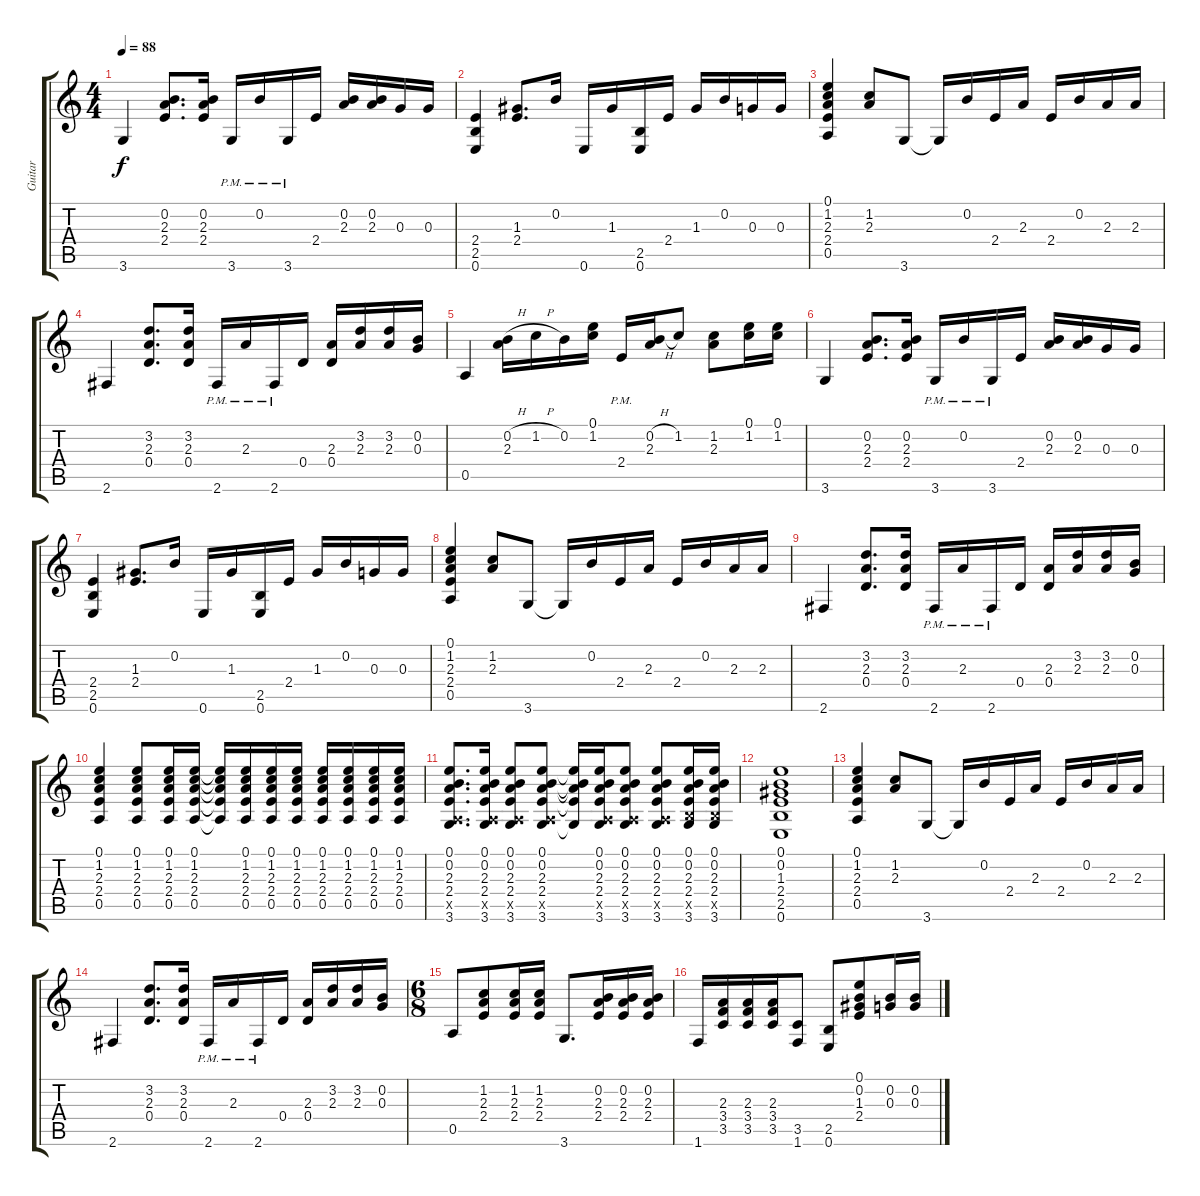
\track ("Guitar" "Guitar") {instrument acousticguitarnylon}
\staff {score tabs}
\tuning (E4 B3 G3 D3 A2 E2) {hide}
\ts (4 4)
\tempo 88
\clef g2
\ks c
3.6.4{dy f} (0.2 2.3 2.4).8{d} (0.2 2.3 2.4).16 3.6{pm}.16 0.2{pm}.16 3.6{pm}.16 2.4.16 (0.2 2.3).16 (0.2 2.3).16 0.3.16 0.3.16 |
(2.4 2.5 0.6).4 (1.3 2.4).8{d} 0.2.16 0.6.16 1.3.16 (2.5 0.6).16 2.4.16 1.3.16 0.2.16 0.3.16 0.3.16 |
(0.1 1.2 2.3 2.4 0.5).4 (1.2 2.3).8 3.6.8 3.6{t}.16 0.2.16 2.4.16 2.3.16 2.4.16 0.2.16 2.3.16 2.3.16 |
2.6.4 (3.2 2.3 0.4).8{d} (3.2 2.3 0.4).16 2.6{pm}.16 2.3{pm}.16 2.6{pm}.16 0.4.16 (2.3 0.4).16 (3.2 2.3).16 (3.2 2.3).16 (0.2 0.3).16 |
0.5.4 (0.2{h} 2.3).16 1.2{h}.16 0.2.16 (0.1 1.2).16 2.4{pm}.16 (0.2{h} 2.3).16 1.2.8 (1.2 2.3).8 (0.1 1.2).16 (0.1 1.2).16 |
3.6.4 (0.2 2.3 2.4).8{d} (0.2 2.3 2.4).16 3.6{pm}.16 0.2{pm}.16 3.6{pm}.16 2.4.16 (0.2 2.3).16 (0.2 2.3).16 0.3.16 0.3.16 |
(2.4 2.5 0.6).4 (1.3 2.4).8{d} 0.2.16 0.6.16 1.3.16 (2.5 0.6).16 2.4.16 1.3.16 0.2.16 0.3.16 0.3.16 |
(0.1 1.2 2.3 2.4 0.5).4 (1.2 2.3).8 3.6.8 3.6{t}.16 0.2.16 2.4.16 2.3.16 2.4.16 0.2.16 2.3.16 2.3.16 |
2.6.4 (3.2 2.3 0.4).8{d} (3.2 2.3 0.4).16 2.6{pm}.16 2.3{pm}.16 2.6{pm}.16 0.4.16 (2.3 0.4).16 (3.2 2.3).16 (3.2 2.3).16 (0.2 0.3).16 |
(0.1 1.2 2.3 2.4 0.5).4 (0.1 1.2 2.3 2.4 0.5).8 (0.1 1.2 2.3 2.4 0.5).16 (0.1 1.2 2.3 2.4 0.5).16 (0.1{t} 1.2{t} 2.3{t} 2.4{t} 0.5{t}).16 (0.1 1.2 2.3 2.4 0.5).16 (0.1 1.2 2.3 2.4 0.5).16 (0.1 1.2 2.3 2.4 0.5).16 (0.1 1.2 2.3 2.4 0.5).16 (0.1 1.2 2.3 2.4 0.5).16 (0.1 1.2 2.3 2.4 0.5).16 (0.1 1.2 2.3 2.4 0.5).16 |
(0.1 0.2 2.3 2.4 0.5{x} 3.6).8{d} (0.1 0.2 2.3 2.4 0.5{x} 3.6).16 (0.1 0.2 2.3 2.4 0.5{x} 3.6).8 (0.1 0.2 2.3 2.4 0.5{x} 3.6).8 (0.1{t} 0.2{t} 2.3{t} 2.4{t} 3.6{t}).16 (0.1 0.2 2.3 2.4 0.5{x} 3.6).16 (0.1 0.2 2.3 2.4 0.5{x} 3.6).8 (0.1 0.2 2.3 2.4 0.5{x} 3.6).8 (0.1 0.2 2.3 2.4 2.5{x} 3.6).16 (0.1 0.2 2.3 2.4 2.5{x} 3.6).16 |
(0.1 0.2 1.3 2.4 2.5 0.6).1 |
(0.1 1.2 2.3 2.4 0.5).4 (1.2 2.3).8 3.6.8 3.6{t}.16 0.2.16 2.4.16 2.3.16 2.4.16 0.2.16 2.3.16 2.3.16 |
2.6.4 (3.2 2.3 0.4).8{d} (3.2 2.3 0.4).16 2.6{pm}.16 2.3{pm}.16 2.6{pm}.16 0.4.16 (2.3 0.4).16 (3.2 2.3).16 (3.2 2.3).16 (0.2 0.3).16 |
\ts (6 8)
0.5.8 (1.2 2.3 2.4).8 (1.2 2.3 2.4).16 (1.2 2.3 2.4).16 3.6.8{d} (0.2 2.3 2.4).16 (0.2 2.3 2.4).16 (0.2 2.3 2.4).16 |
1.6.16 (2.3 3.4 3.5).16 (2.3 3.4 3.5).16 (2.3 3.4 3.5).16 (3.5 1.6).8 (2.5 0.6).8 (0.1 0.2 1.3 2.4).8 (0.2 0.3).16 (0.2 0.3).16
